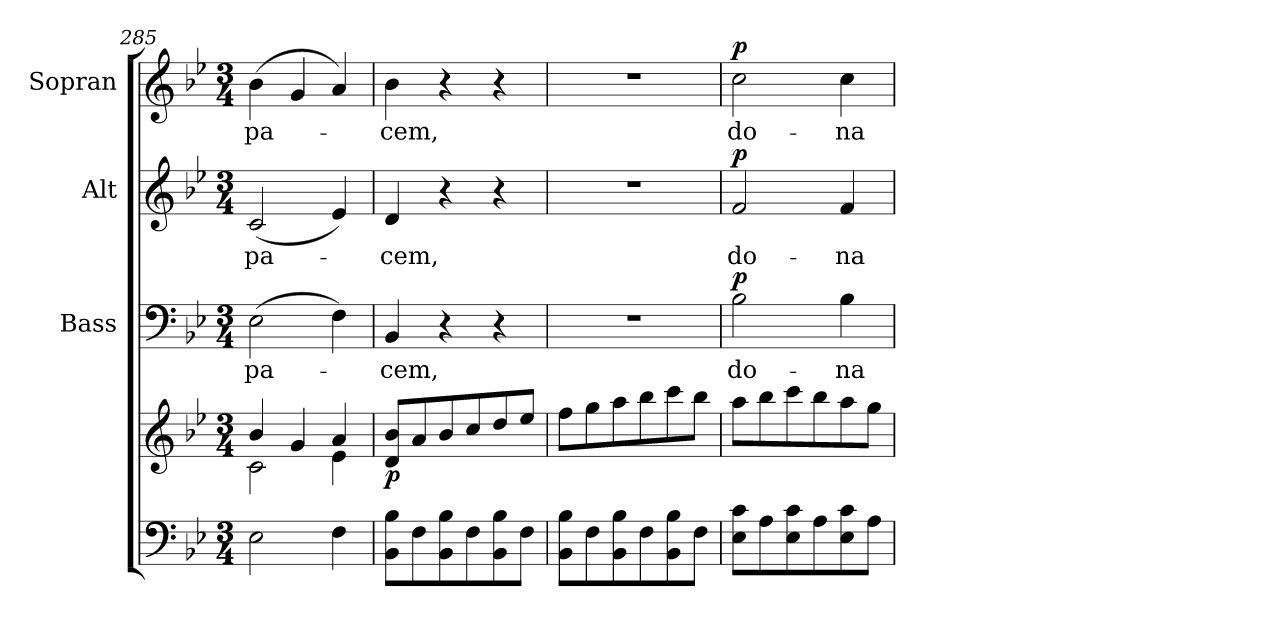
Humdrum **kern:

**kern	**kern	**dynam	**kern	**text	**dynam	**kern	**text	**dynam	**kern	**text	**dynam
*part4	*part4	*part4	*part3	*part3	*part3	*part2	*part2	*part2	*part1	*part1	*part1
*staff5	*staff4	*staff4/5	*staff3	*staff3	*staff3	*staff2	*staff2	*staff2	*staff1	*staff1	*staff1
*	*	*	*I"Bass	*	*	*I"Alt	*	*	*I"Sopran	*	*
*	*	*	*I'B.	*	*	*I'A.	*	*	*I'S.	*	*
*clefF4	*clefG2	*	*clefF4	*	*	*clefG2	*	*	*clefG2	*	*
*k[b-e-]	*k[b-e-]	*	*k[b-e-]	*	*	*k[b-e-]	*	*	*k[b-e-]	*	*
*B-:	*B-:	*	*B-:	*	*	*B-:	*	*	*B-:	*	*
*M3/4	*M3/4	*	*M3/4	*	*	*M3/4	*	*	*M3/4	*	*
=285	=285	=285	=285	=285	=285	=285	=285	=285	=285	=285	=285
*	*^	*	*	*	*	*	*	*	*	*	*
!	!	!	!	!	!LO:LY:b	!	!	!LO:LY:b	!	!	!LO:LY:b	!
2E-\	4b-/	2c\	.	(>2E-\	pa-	.	(<2c/	pa-	.	(>4b-\	pa-	.
.	4g/	.	.	.	.	.	.	.	.	4g/	.	.
4F\	4a/	4e-\	.	4F\)	.	.	4e-/)	.	.	4a/)	.	.
=286	=286	=286	=286	=286	=286	=286	=286	=286	=286	=286	=286	=286
!	!	!	!LO:DY:b	!	!LO:LY:b	!	!	!LO:LY:b	!	!	!LO:LY:b	!
*	*v	*v	*	*	*	*	*	*	*	*	*	*
8BB-\ 8B-\L	8d/ 8b-/L	p	4BB-/	-cem,	.	4d/	-cem,	.	4b-\	-cem,	.
8F\	8a/	.	.	.	.	.	.	.	.	.	.
8BB-\ 8B-\	8b-/	.	4r	.	.	4r	.	.	4r	.	.
8F\	8cc/	.	.	.	.	.	.	.	.	.	.
8BB-\ 8B-\	8dd/	.	4r	.	.	4r	.	.	4r	.	.
8F\J	8ee-/J	.	.	.	.	.	.	.	.	.	.
=287	=287	=287	=287	=287	=287	=287	=287	=287	=287	=287	=287
8BB-\ 8B-\L	8ff\L	.	2.r	.	.	2.r	.	.	2.r	.	.
8F\	8gg\	.	.	.	.	.	.	.	.	.	.
8BB-\ 8B-\	8aa\	.	.	.	.	.	.	.	.	.	.
8F\	8bb-\	.	.	.	.	.	.	.	.	.	.
8BB-\ 8B-\	8ccc\	.	.	.	.	.	.	.	.	.	.
8F\J	8bb-\J	.	.	.	.	.	.	.	.	.	.
!!LO:PB:g=z
=288	=288	=288	=288	=288	=288	=288	=288	=288	=288	=288	=288
!	!	!	!	!LO:LY:b	!LO:DY:a	!	!LO:LY:b	!LO:DY:a	!	!LO:LY:b	!LO:DY:a
8E-\ 8c\L	8aa\L	.	2B-\	do-	p	2f/	do-	p	2cc\	do-	p
8A\	8bb-\	.	.	.	.	.	.	.	.	.	.
8E-\ 8c\	8ccc\	.	.	.	.	.	.	.	.	.	.
8A\	8bb-\	.	.	.	.	.	.	.	.	.	.
!	!	!	!	!LO:LY:b	!	!	!LO:LY:b	!	!	!LO:LY:b	!
8E-\ 8c\	8aa\	.	4B-\	-na	.	4f/	-na	.	4cc\	-na	.
8A\J	8gg\J	.	.	.	.	.	.	.	.	.	.
=	=	=	=	=	=	=	=	=	=	=	=
*-	*-	*-	*-	*-	*-	*-	*-	*-	*-	*-	*-
